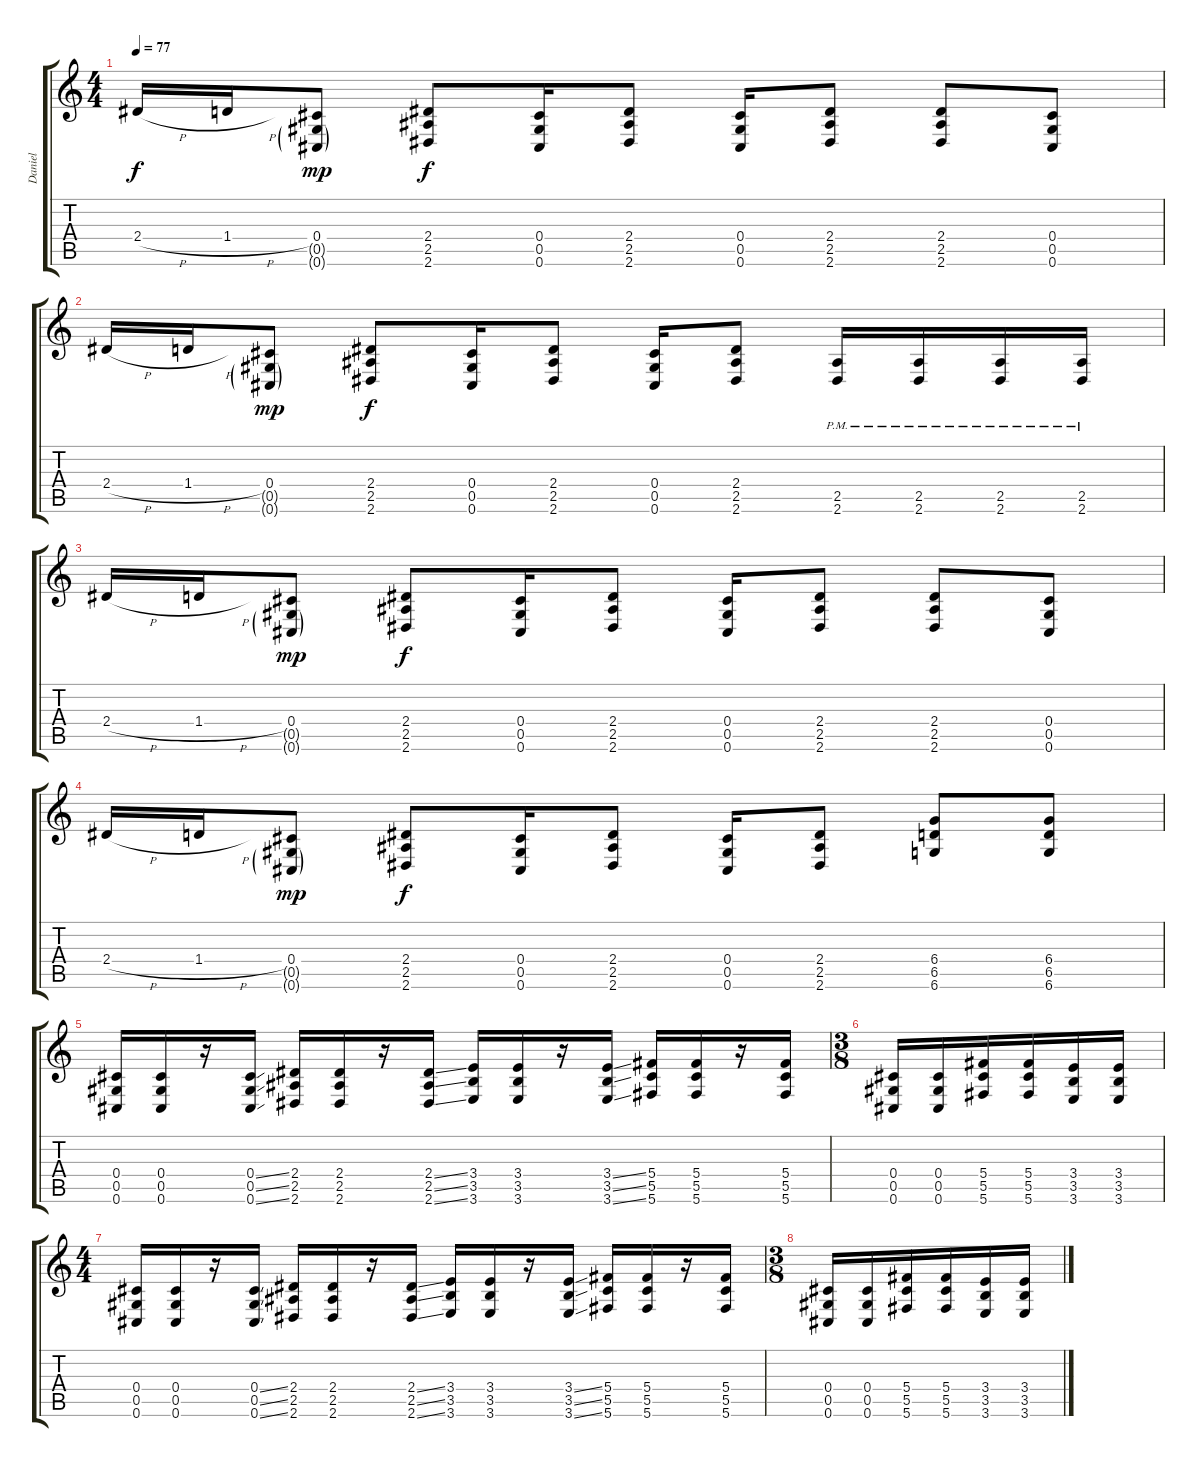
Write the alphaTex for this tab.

\track ("Daniel" "Daniel") {instrument distortionguitar}
\staff {score tabs}
\tuning (Eb4 Bb3 Gb3 Db3 Ab2 Db2) {hide}
\ts (4 4)
\tempo 77
\clef g2
\ks c
2.4{h}.16{dy f} 1.4{h}.16 (0.4 0.5{g} 0.6{g}).8{dy mp} (2.4 2.5 2.6).8{dy f} (0.4 0.5 0.6).16 (2.4 2.5 2.6).8 (0.4 0.5 0.6).16 (2.4 2.5 2.6).8 (2.4 2.5 2.6).8 (0.4 0.5 0.6).8 |
2.4{h}.16 1.4{h}.16 (0.4 0.5{g} 0.6{g}).8{dy mp} (2.4 2.5 2.6).8{dy f} (0.4 0.5 0.6).16 (2.4 2.5 2.6).8 (0.4 0.5 0.6).16 (2.4 2.5 2.6).8 (2.5{pm} 2.6{pm}).16 (2.5{pm} 2.6{pm}).16 (2.5{pm} 2.6{pm}).16 (2.5{pm} 2.6{pm}).16 |
2.4{h}.16 1.4{h}.16 (0.4 0.5{g} 0.6{g}).8{dy mp} (2.4 2.5 2.6).8{dy f} (0.4 0.5 0.6).16 (2.4 2.5 2.6).8 (0.4 0.5 0.6).16 (2.4 2.5 2.6).8 (2.4 2.5 2.6).8 (0.4 0.5 0.6).8 |
2.4{h}.16 1.4{h}.16 (0.4 0.5{g} 0.6{g}).8{dy mp} (2.4 2.5 2.6).8{dy f} (0.4 0.5 0.6).16 (2.4 2.5 2.6).8 (0.4 0.5 0.6).16 (2.4 2.5 2.6).8 (6.4 6.5 6.6).8 (6.4 6.5 6.6).8 |
(0.4 0.5 0.6).16 (0.4 0.5 0.6).16 r.16 (0.4{ss} 0.5{ss} 0.6{ss}).16 (2.4 2.5 2.6).16 (2.4 2.5 2.6).16 r.16 (2.4{ss} 2.5{ss} 2.6{ss}).16 (3.4 3.5 3.6).16 (3.4 3.5 3.6).16 r.16 (3.4{ss} 3.5{ss} 3.6{ss}).16 (5.4 5.5 5.6).16 (5.4 5.5 5.6).16 r.16 (5.4 5.5 5.6).16 |
\ts (3 8)
(0.4 0.5 0.6).16 (0.4 0.5 0.6).16 (5.4 5.5 5.6).16 (5.4 5.5 5.6).16 (3.4 3.5 3.6).16 (3.4 3.5 3.6).16 |
\ts (4 4)
(0.4 0.5 0.6).16 (0.4 0.5 0.6).16 r.16 (0.4{ss} 0.5{ss} 0.6{ss}).16 (2.4 2.5 2.6).16 (2.4 2.5 2.6).16 r.16 (2.4{ss} 2.5{ss} 2.6{ss}).16 (3.4 3.5 3.6).16 (3.4 3.5 3.6).16 r.16 (3.4{ss} 3.5{ss} 3.6{ss}).16 (5.4 5.5 5.6).16 (5.4 5.5 5.6).16 r.16 (5.4 5.5 5.6).16 |
\ts (3 8)
(0.4 0.5 0.6).16 (0.4 0.5 0.6).16 (5.4 5.5 5.6).16 (5.4 5.5 5.6).16 (3.4 3.5 3.6).16 (3.4 3.5 3.6).16
